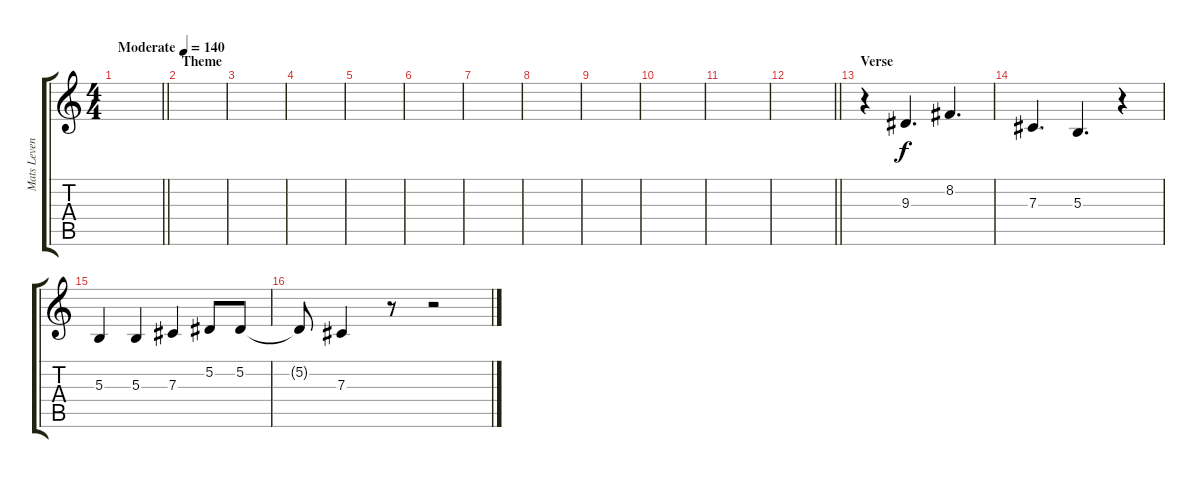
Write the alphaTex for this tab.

\track ("Mats Leven" "Mats Leven") {instrument lead2sawtooth}
\staff {score tabs}
\tuning (Eb4 Bb3 Gb3 Db3 Ab2 Eb2) {hide}
\ts (4 4)
\tempo (140 "Moderate")
\clef g2
\barLineRight lightlight
\ks c
|
\section ("" "Theme")
|
|
|
|
|
|
|
|
|
|
\barLineRight lightlight
|
\section ("" "Verse")
r.4 9.3.4{d} 8.2.4{d} |
7.3.4{d} 5.3.4{d} r.4 |
5.3.4 5.3.4 7.3.4 5.2.8 5.2.8 |
5.2{t}.8 7.3.4 r.8 r.2
